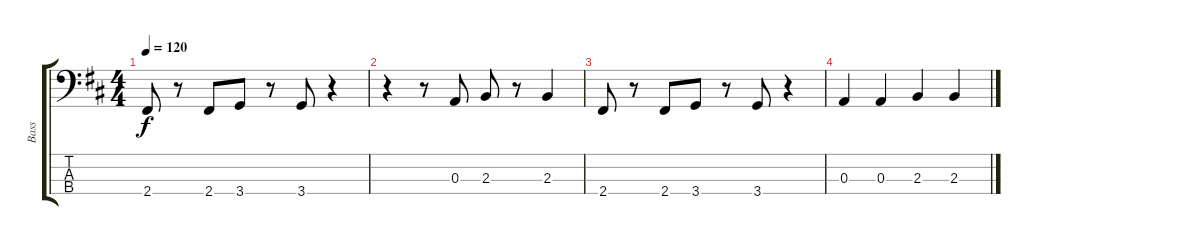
\track ("Bass" "Bass") {instrument electricbasspick}
\staff {score tabs}
\tuning (G2 D2 A1 E1) {hide}
\ts (4 4)
\tempo 120
\clef f4
\ks d
2.4.8{dy f} r.8 2.4.8 3.4.8 r.8 3.4.8 r.4 |
r.4 r.8 0.3.8 2.3.8 r.8 2.3.4 |
2.4.8 r.8 2.4.8 3.4.8 r.8 3.4.8 r.4 |
0.3.4 0.3.4 2.3.4 2.3.4
